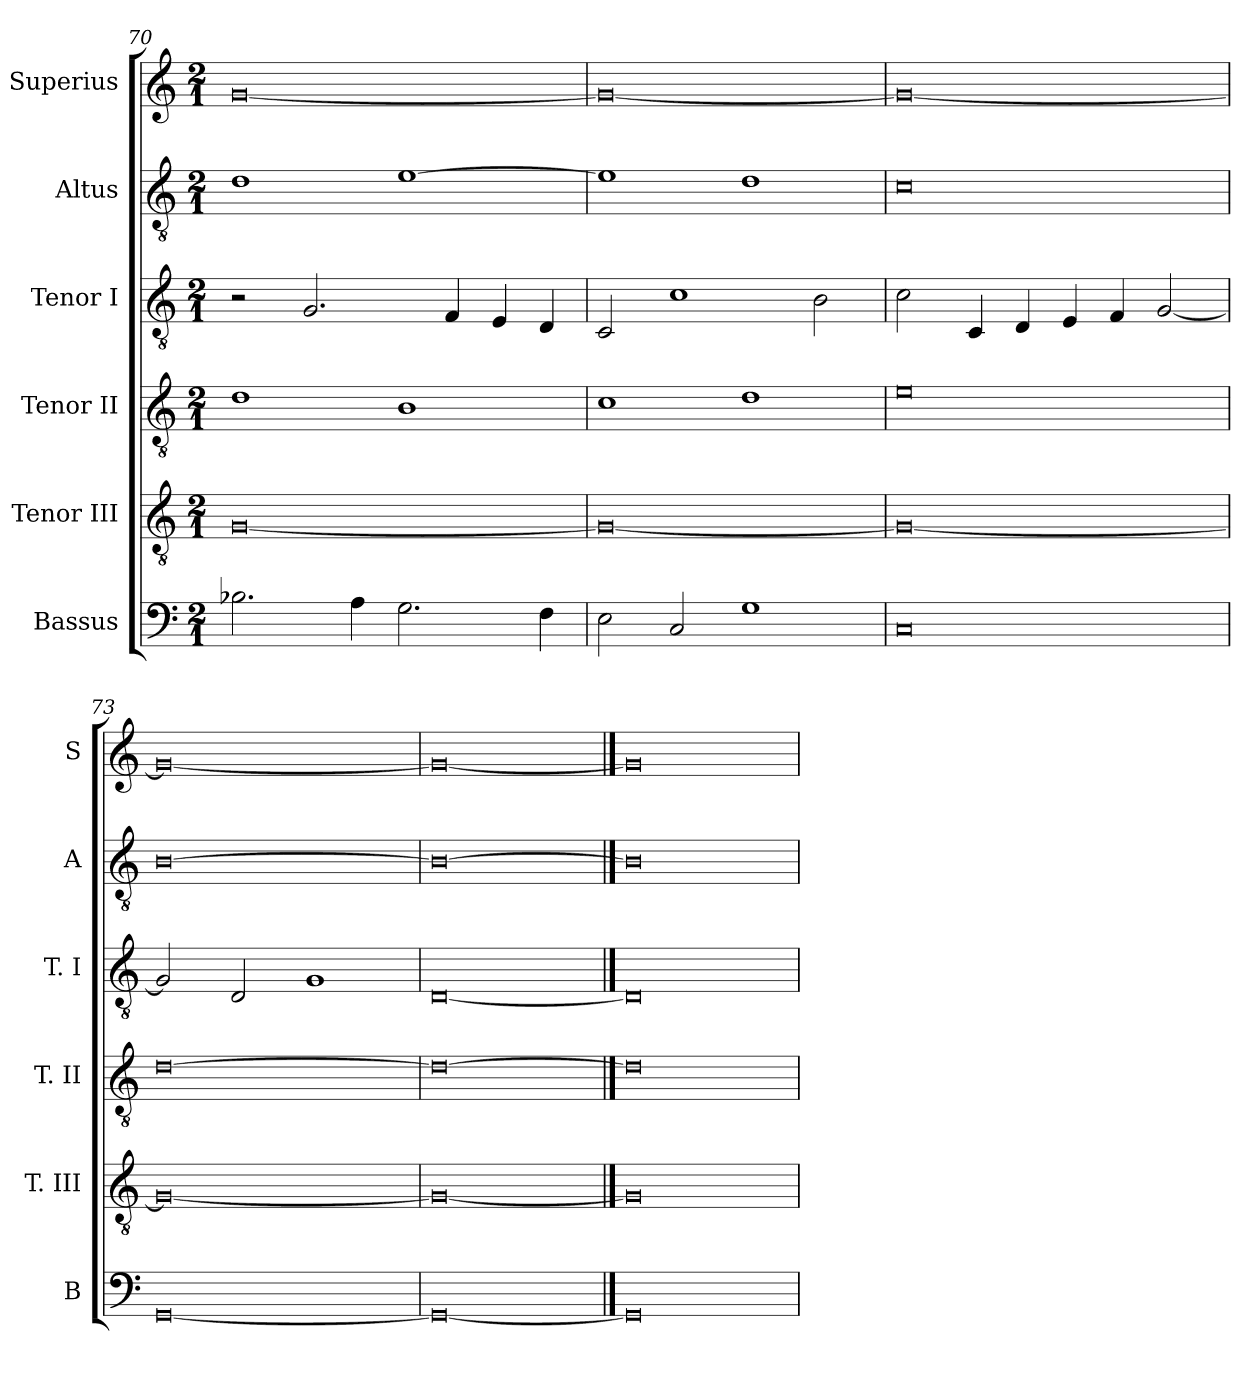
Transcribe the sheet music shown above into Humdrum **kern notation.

**kern	**kern	**kern	**kern	**kern	**kern
*part6	*part5	*part4	*part3	*part2	*part1
*staff6	*staff5	*staff4	*staff3	*staff2	*staff1
*I"Bassus	*I"Tenor III	*I"Tenor II	*I"Tenor I	*I"Altus	*I"Superius
*I'B	*I'T. III	*I'T. II	*I'T. I	*I'A	*I'S
*clefF4	*clefGv2	*clefGv2	*clefGv2	*clefGv2	*clefG2
*k[]	*k[]	*k[]	*k[]	*k[]	*k[]
*C:	*C:	*C:	*C:	*C:	*C:
*M2/1	*M2/1	*M2/1	*M2/1	*M2/1	*M2/1
=70	=70	=70	=70	=70	=70
2.B-X	[0G	1d	2r	1d	[0g
.	.	.	2.G	.	.
4A	.	.	.	.	.
2.G	.	1B	.	[1e	.
.	.	.	4F	.	.
.	.	.	4E	.	.
4F	.	.	4D	.	.
=71	=71	=71	=71	=71	=71
2E	0G_	1c	2C	1e]	0g_
2C	.	.	1c	.	.
1G	.	1d	.	1d	.
.	.	.	2B	.	.
=72	=72	=72	=72	=72	=72
0C	0G_	0e	2c	0c	0g_
.	.	.	4C	.	.
.	.	.	4D	.	.
.	.	.	4E	.	.
.	.	.	4F	.	.
.	.	.	[2G	.	.
=73	=73	=73	=73	=73	=73
[0GG	0G_	[0d	2G]	[0B	0g_
.	.	.	2D	.	.
.	.	.	1G	.	.
=74	=74	=74	=74	=74	=74
0GG_	0G_	0d_	[0D	0B_	0g_
==75	==75	==75	==75	==75	==75
0GG]	0G]	0d]	0D]	0B]	0g]
=	=	=	=	=	=
*-	*-	*-	*-	*-	*-
